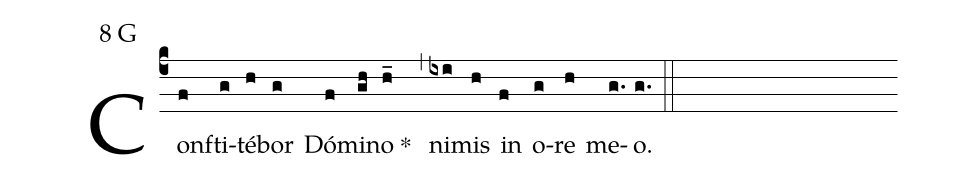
mode:8 G;
%%
(c4) Con(f)fti(g)té(h)bor(g) Dó(f)mi(gh)no(h_) *()(,) ni(ixi)mis(h) in(f) o(g)re(h) me(g.)o.(g.) (::)
